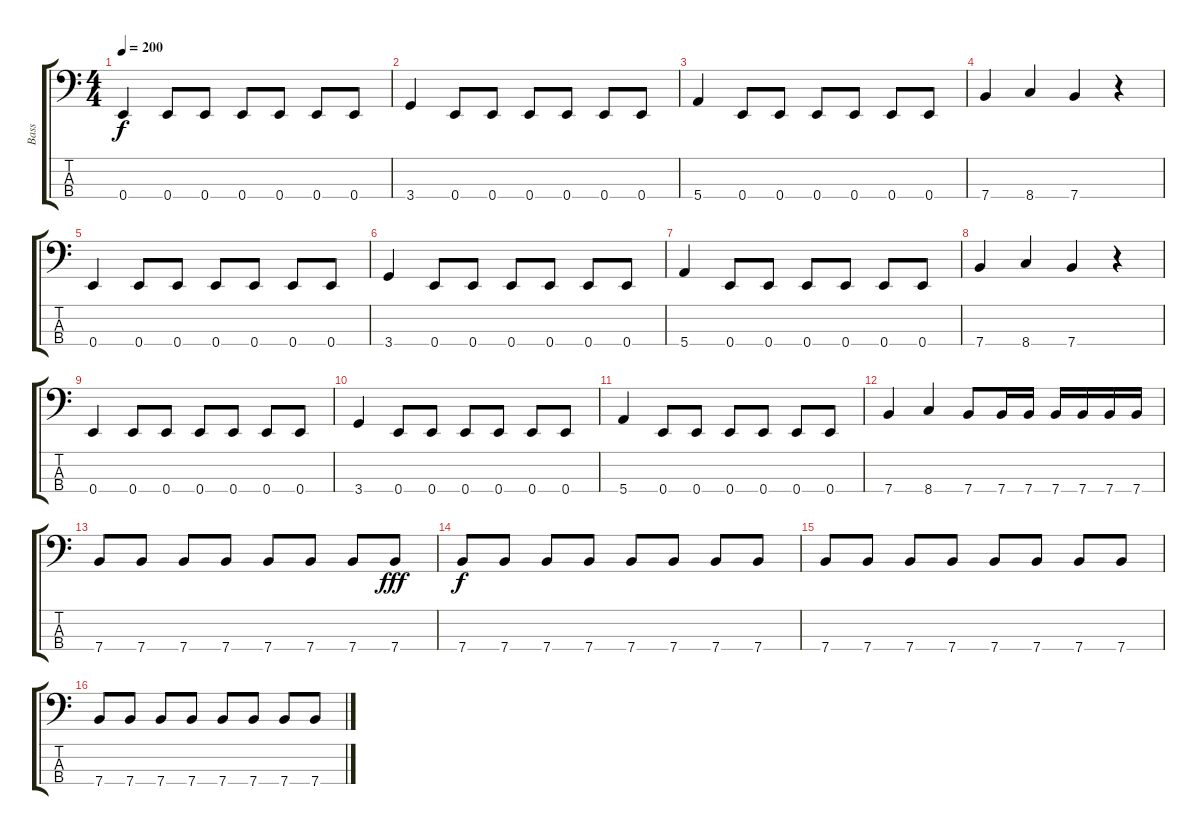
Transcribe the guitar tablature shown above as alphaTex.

\track ("Bass" "Bass") {instrument electricbassfinger}
\staff {score tabs}
\tuning (G2 D2 A1 E1) {hide}
\ts (4 4)
\tempo 200
\clef f4
\ks c
0.4.4{dy f} 0.4.8 0.4.8 0.4.8 0.4.8 0.4.8 0.4.8 |
3.4.4 0.4.8 0.4.8 0.4.8 0.4.8 0.4.8 0.4.8 |
5.4.4 0.4.8 0.4.8 0.4.8 0.4.8 0.4.8 0.4.8 |
7.4.4 8.4.4 7.4.4 r.4 |
0.4.4 0.4.8 0.4.8 0.4.8 0.4.8 0.4.8 0.4.8 |
3.4.4 0.4.8 0.4.8 0.4.8 0.4.8 0.4.8 0.4.8 |
5.4.4 0.4.8 0.4.8 0.4.8 0.4.8 0.4.8 0.4.8 |
7.4.4 8.4.4 7.4.4 r.4 |
0.4.4 0.4.8 0.4.8 0.4.8 0.4.8 0.4.8 0.4.8 |
3.4.4 0.4.8 0.4.8 0.4.8 0.4.8 0.4.8 0.4.8 |
5.4.4 0.4.8 0.4.8 0.4.8 0.4.8 0.4.8 0.4.8 |
7.4.4 8.4.4 7.4.8 7.4.16 7.4.16 7.4.16 7.4.16 7.4.16 7.4.16 |
7.4.8 7.4.8 7.4.8 7.4.8 7.4.8 7.4.8 7.4.8 7.4.8{dy fff} |
7.4.8{dy f} 7.4.8 7.4.8 7.4.8 7.4.8 7.4.8 7.4.8 7.4.8 |
7.4.8 7.4.8 7.4.8 7.4.8 7.4.8 7.4.8 7.4.8 7.4.8 |
7.4.8 7.4.8 7.4.8 7.4.8 7.4.8 7.4.8 7.4.8 7.4.8
